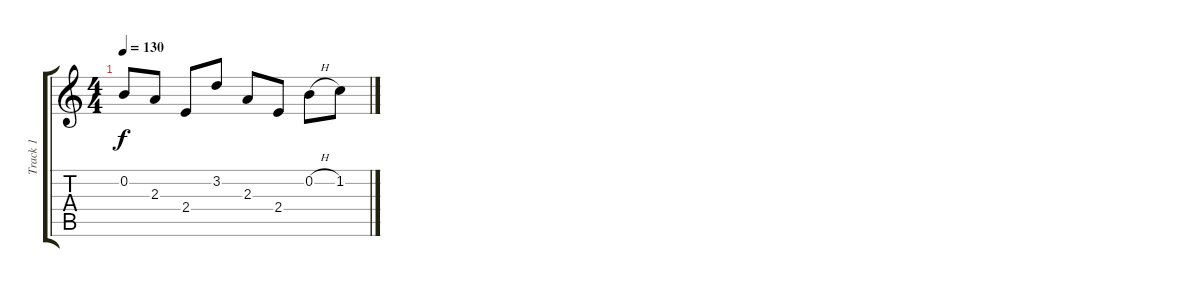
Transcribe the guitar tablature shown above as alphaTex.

\track ("Track 1" "Track 1") {instrument acousticguitarsteel}
\staff {score tabs}
\tuning (E4 B3 G3 D3 A2 E2) {hide}
\ts (4 4)
\tempo 130
\clef g2
\ks c
0.2.8{dy f} 2.3.8 2.4.8 3.2.8 2.3.8 2.4.8 0.2{h}.8 1.2.8
